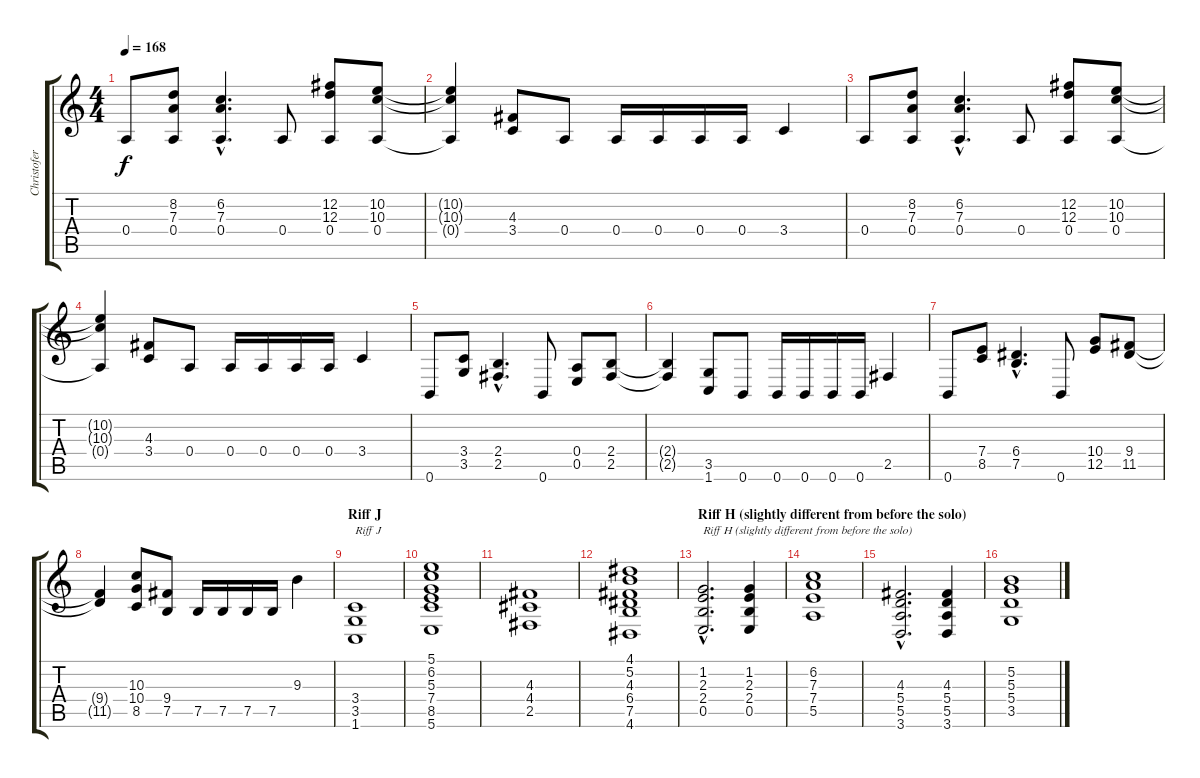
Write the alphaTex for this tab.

\track ("Christofer" "Christofer") {instrument distortionguitar}
\staff {score tabs}
\tuning (B3 Gb3 D3 A2 E2 B1) {hide}
\ts (4 4)
\tempo 168
\clef g2
\ks c
0.4.8{dy f} (8.2 7.3 0.4).8 (6.2{hac} 7.3{hac} 0.4{hac}).4{d} 0.4.8 (12.2 12.3 0.4).8 (10.2 10.3 0.4).8 |
(10.2{t} 10.3{t} 0.4{t}).4 (4.3 3.4).8 0.4.8 0.4.16 0.4.16 0.4.16 0.4.16 3.4.4 |
0.4.8 (8.2 7.3 0.4).8 (6.2{hac} 7.3{hac} 0.4{hac}).4{d} 0.4.8 (12.2 12.3 0.4).8 (10.2 10.3 0.4).8 |
(10.2{t} 10.3{t} 0.4{t}).4 (4.3 3.4).8 0.4.8 0.4.16 0.4.16 0.4.16 0.4.16 3.4.4 |
0.6.8 (3.4 3.5).8 (2.4{hac} 2.5{hac}).4{d} 0.6.8 (0.4 0.5).8 (2.4 2.5).8 |
(2.4{t} 2.5{t}).4 (3.5 1.6).8 0.6.8 0.6.16 0.6.16 0.6.16 0.6.16 2.5.4 |
0.6.8 (7.4 8.5).8 (6.4{hac} 7.5{hac}).4{d} 0.6.8 (10.4 12.5).8 (9.4 11.5).8 |
(9.4{t} 11.5{t}).4 (10.3 10.4 8.5).8 (9.4 7.5).8 7.5.16 7.5.16 7.5.16 7.5.16 9.3.4 |
\section ("" "Riff J")
(3.4 3.5 1.6).1{txt "Riff J"} |
(5.1 6.2 5.3 7.4 8.5 5.6).1 |
(4.3 4.4 2.5).1 |
(4.1 5.2 4.3 6.4 7.5 4.6).1 |
\section ("" "Riff H (slightly different from before the solo)")
(1.2{hac} 2.3{hac} 2.4{hac} 0.5{hac}).2{d txt "Riff H (slightly different from before the solo)"} (1.2 2.3 2.4 0.5).4 |
(6.2 7.3 7.4 5.5).1 |
(4.3{hac} 5.4{hac} 5.5{hac} 3.6{hac}).2{d} (4.3 5.4 5.5 3.6).4 |
(5.2 5.3 5.4 3.5).1
